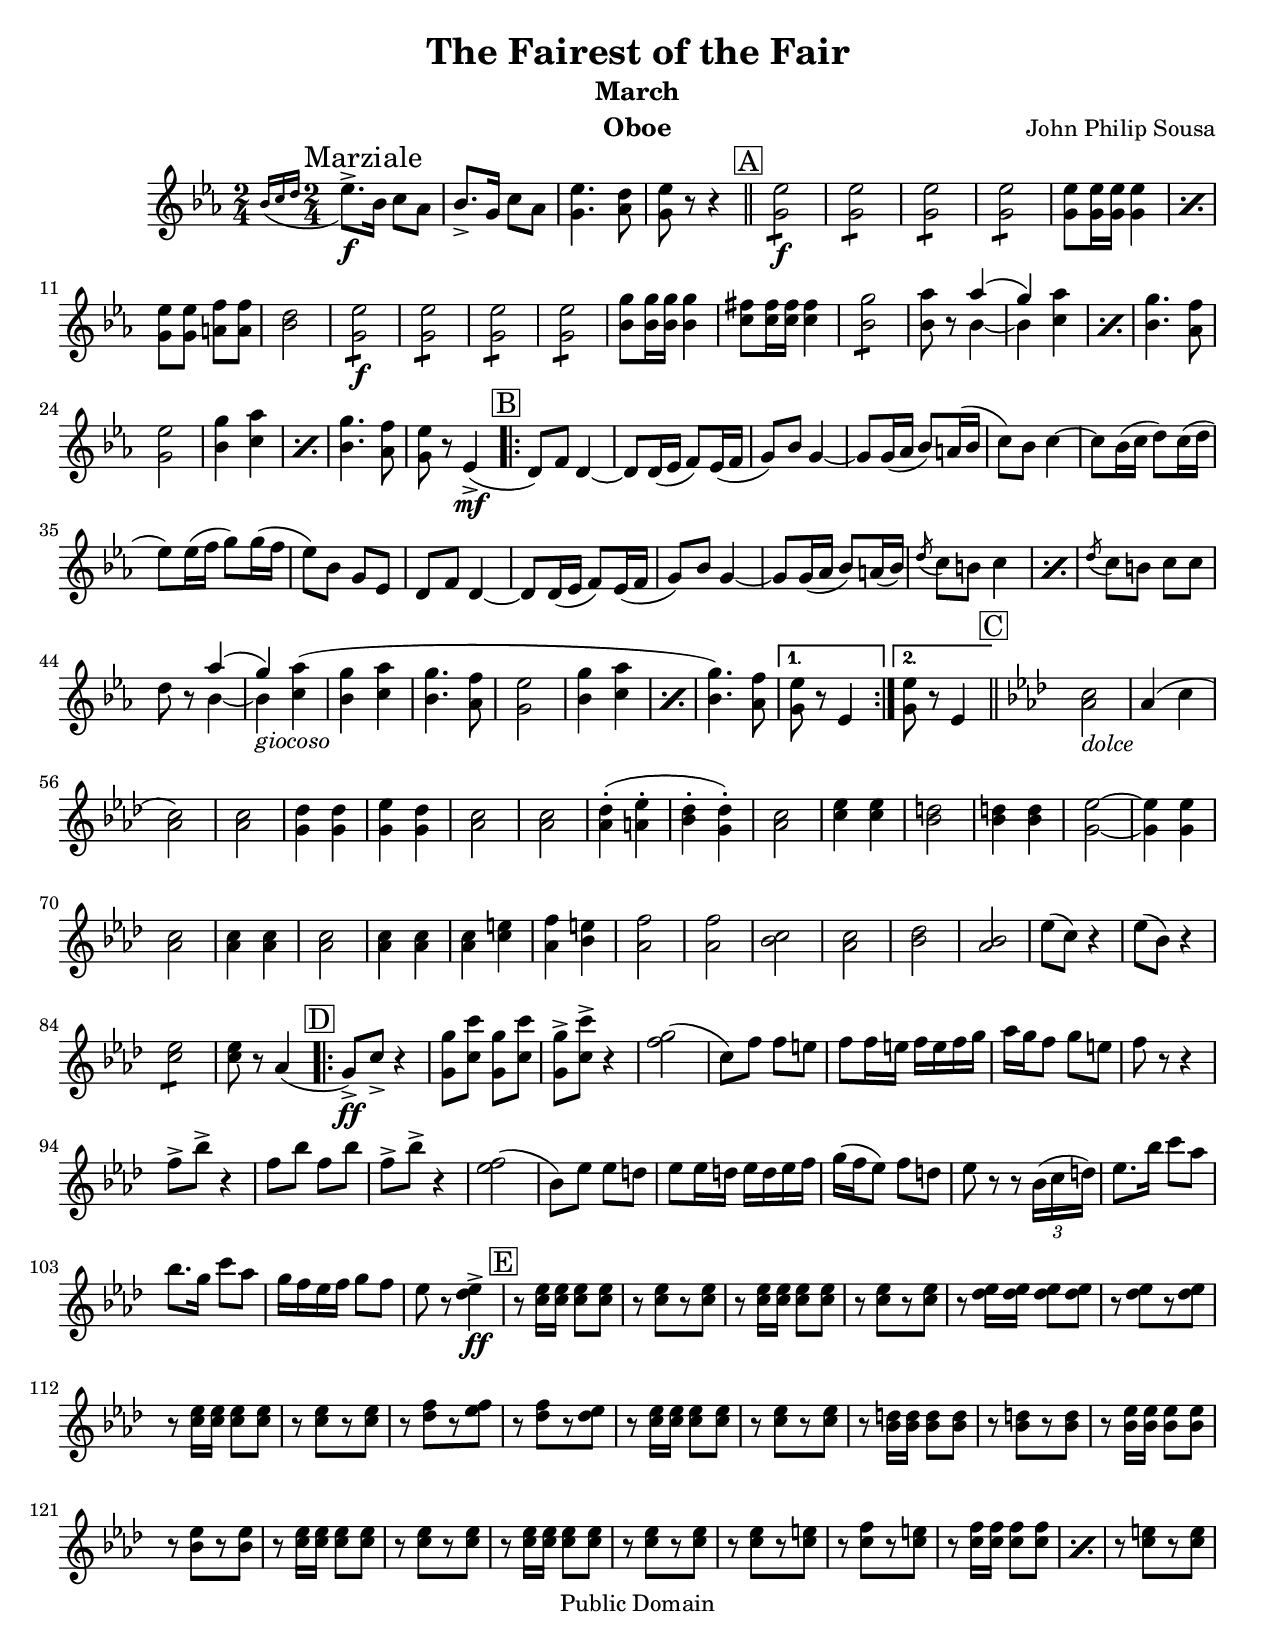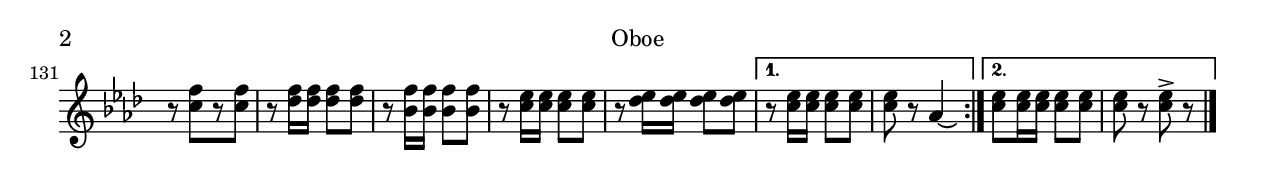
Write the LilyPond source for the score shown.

\version "2.16.2"
\include "JPSFotF.ly"

\paper {
  #(set-paper-size "letter")
}

\header {
  instrument = "Oboe"
}

\score {
  \new Staff \with { printPartCombineTexts = ##f } { 
    <<
      \set Staff.midiInstrument = "oboe" 
      \once \override Score.RehearsalMark #'self-alignment-X = #-1
      \clef treble
      \time 2/4 
      \mark "Marziale"
      <<
	\rehearsalMarks
        \partcombine \oboeOne \oboeTwo
      >>
    >>
  }
  
  \layout {}
  \midi {
    \tempo 4 = 120
  }
}